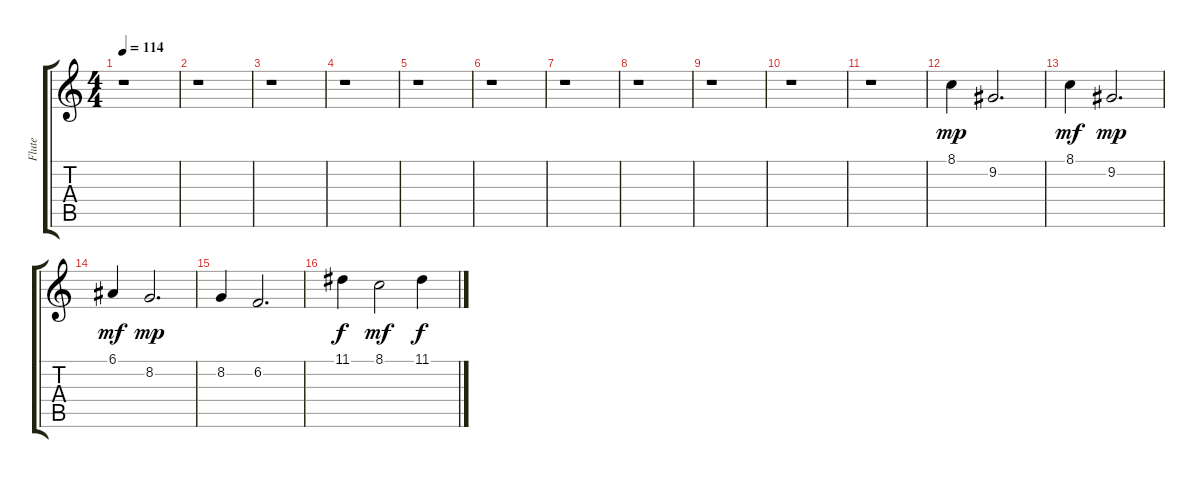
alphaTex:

\track ("Flute" "Flute") {instrument flute}
\staff {score tabs}
\tuning (E4 B3 G3 D3 A2 E2) {hide}
\ts (4 4)
\tempo 114
\clef g2
\ks c
r.1{dy mp} |
r.1 |
r.1 |
r.1 |
r.1 |
r.1 |
r.1 |
r.1 |
r.1 |
r.1 |
r.1 |
8.1.4 9.2.2{d} |
8.1.4{dy mf} 9.2.2{d dy mp} |
6.1.4{dy mf} 8.2.2{d dy mp} |
8.2.4 6.2.2{d} |
11.1.4{dy f} 8.1.2{dy mf} 11.1.4{dy f}
